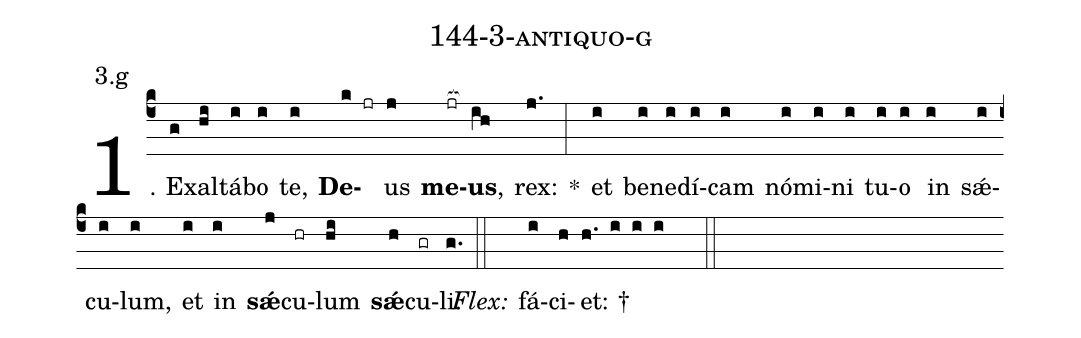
name: 144-3-antiquo-g;
annotation: 3.g;
%%
(c4)1. Ex(g)al(hi)tá(i)bo(i) te,(i) <b>De</b>(k jr)us(j) <b>me</b>(jr[ocb:1{])<b>us</b>,(ih[ocb:0}]) rex:(j.) *(:) et(i) be(i)ne(i)dí(i)cam(i) nó(i)mi(i)ni(i) tu(i)o(i) in(i) sǽ(i)cu(i)lum,(i) et(i) in(i) <b>sǽ</b>(j)cu(hr)lum(hi) <b>sǽ</b>(h)cu(gr)li.(g.) (::)
<i>Flex:</i>()  fá(i)ci(h)et: †(h. i i i  ::)
